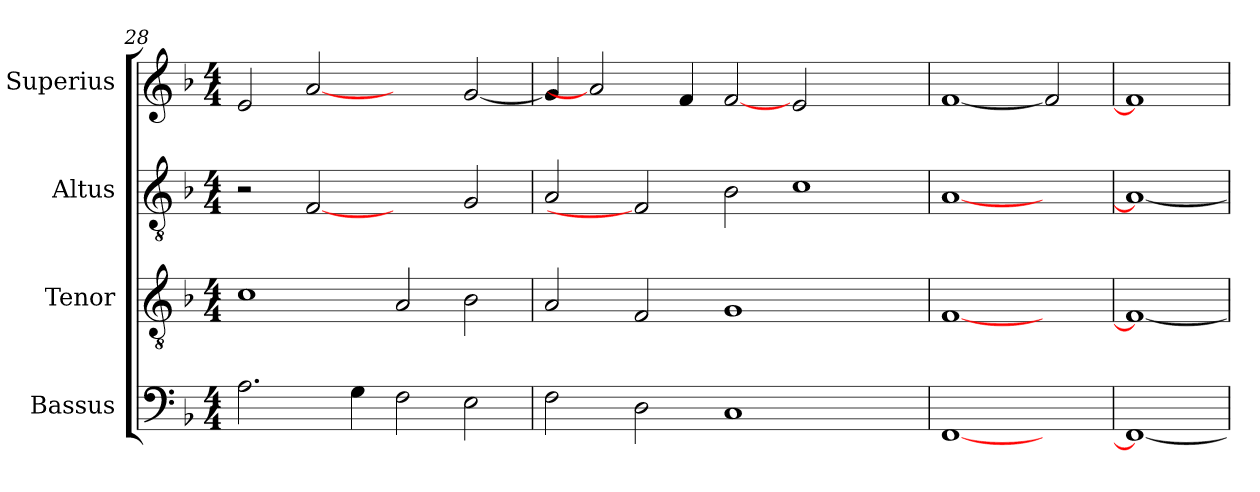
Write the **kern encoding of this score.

**kern	**kern	**kern	**kern
*part4	*part3	*part2	*part1
*staff4	*staff3	*staff2	*staff1
*I"Bassus	*I"Tenor	*I"Altus	*I"Superius
*I'B.	*I'T.	*I'A.	*I'S.
*clefF4	*clefGv2	*clefGv2	*clefG2
*	*ITrd7c12	*ITrd7c12	*
*k[b-]	*k[b-]	*k[b-]	*k[b-]
*F:	*F:	*F:	*F:
*M4/4	*M4/4	*M4/4	*M4/4
=28	=28	=28	=28
2.Ai\	1Ci	2r	2ei/
.	.	[2FFi	[2ai
4Gi\	.	.	.
2Fi\	2AAi/	2ryy	2ryy
2Ei\	2BB-i\	2GGi/	[<2gi/
=29	=29	=29	=29
2Fi\	2AAi/	2AAi/	4gi/]
.	.	.	2ai]
2Di\	2FFi/	2FFi]	.
.	.	.	4fi/
1Ci	1GGi	2BB-i\	[2fi
.	.	1Ci	2ei/
2ryy	2ryy	.	2ryy
=30	=30	=30	=30
[<1FFi	[<1FFi	[<1AAi	[1fi
2ryy	2ryy	2ryy	2fi]
=31	=31	=31	=31
1FFi_	1FFi_	1AAi_	1fi]
=	=	=	=
*-	*-	*-	*-
